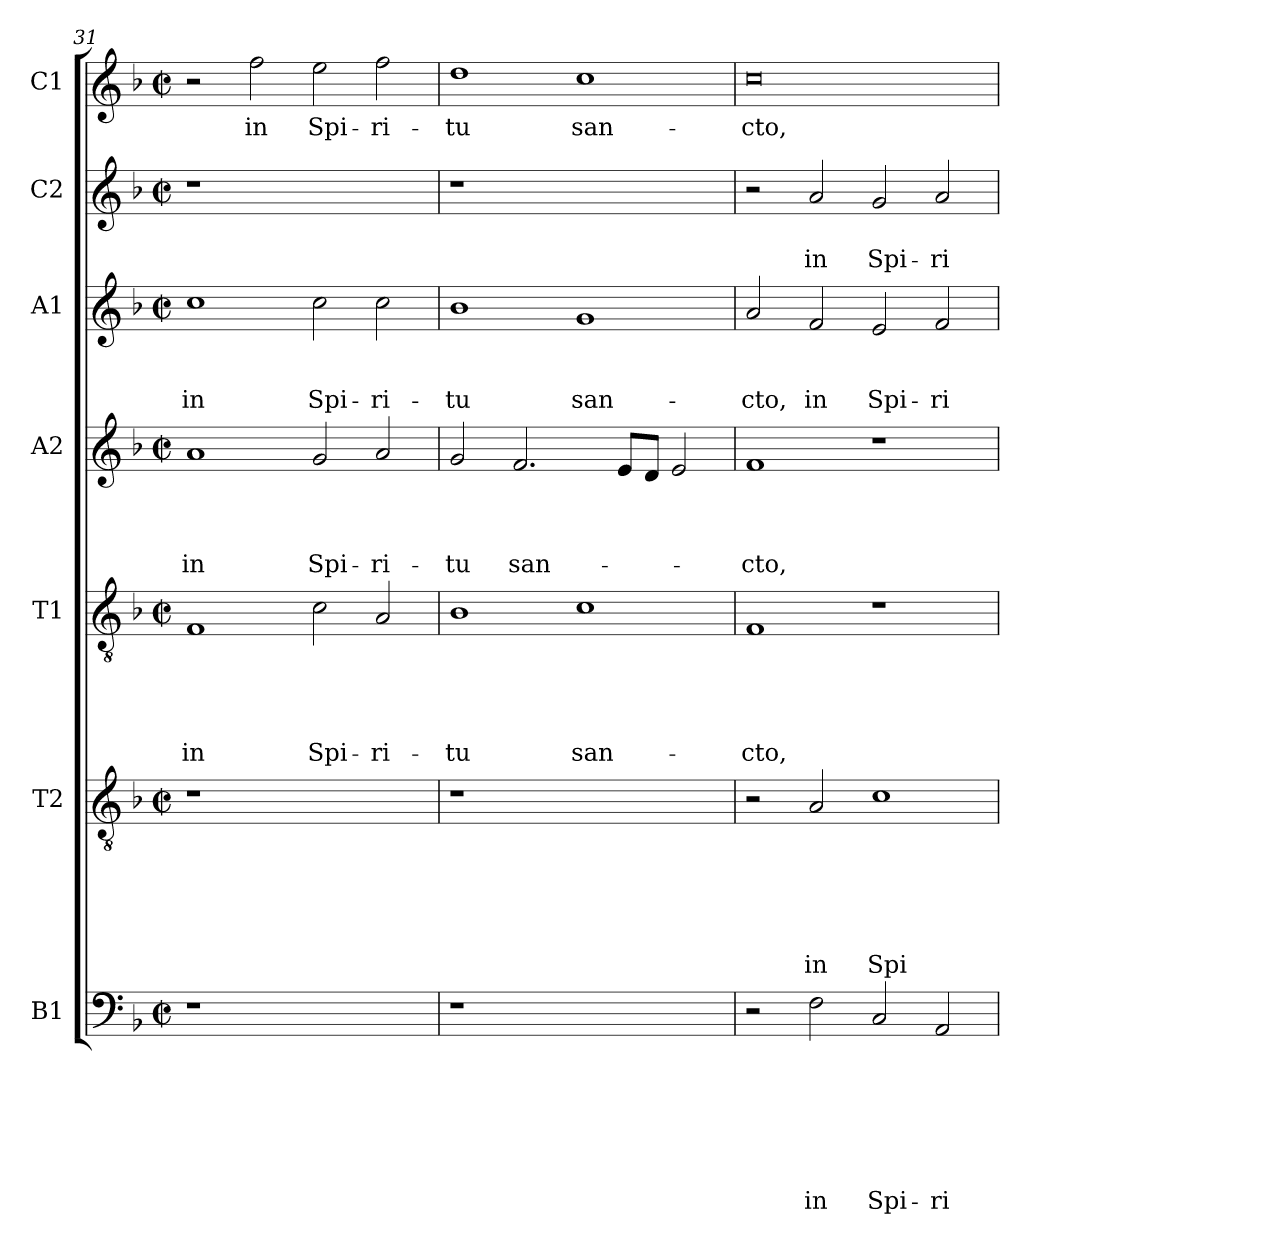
**kern	**text	**text	**text	**text	**text	**text	**text	**kern	**text	**text	**text	**text	**text	**text	**kern	**text	**text	**text	**text	**text	**kern	**text	**text	**text	**text	**kern	**text	**text	**text	**kern	**text	**text	**kern	**text
*part7	*part7	*part7	*part7	*part7	*part7	*part7	*part7	*part6	*part6	*part6	*part6	*part6	*part6	*part6	*part5	*part5	*part5	*part5	*part5	*part5	*part4	*part4	*part4	*part4	*part4	*part3	*part3	*part3	*part3	*part2	*part2	*part2	*part1	*part1
*staff7	*staff7	*staff7	*staff7	*staff7	*staff7	*staff7	*staff7	*staff6	*staff6	*staff6	*staff6	*staff6	*staff6	*staff6	*staff5	*staff5	*staff5	*staff5	*staff5	*staff5	*staff4	*staff4	*staff4	*staff4	*staff4	*staff3	*staff3	*staff3	*staff3	*staff2	*staff2	*staff2	*staff1	*staff1
*I"B1	*	*	*	*	*	*	*	*I"T2	*	*	*	*	*	*	*I"T1	*	*	*	*	*	*I"A2	*	*	*	*	*I"A1	*	*	*	*I"C2	*	*	*I"C1	*
*clefF4	*	*	*	*	*	*	*	*clefGv2	*	*	*	*	*	*	*clefGv2	*	*	*	*	*	*clefG2	*	*	*	*	*clefG2	*	*	*	*clefG2	*	*	*clefG2	*
*k[b-]	*	*	*	*	*	*	*	*k[b-]	*	*	*	*	*	*	*k[b-]	*	*	*	*	*	*k[b-]	*	*	*	*	*k[b-]	*	*	*	*k[b-]	*	*	*k[b-]	*
*F:	*	*	*	*	*	*	*	*F:	*	*	*	*	*	*	*F:	*	*	*	*	*	*F:	*	*	*	*	*F:	*	*	*	*F:	*	*	*F:	*
*M2/2	*	*	*	*	*	*	*	*M2/2	*	*	*	*	*	*	*M2/2	*	*	*	*	*	*M2/2	*	*	*	*	*M2/2	*	*	*	*M2/2	*	*	*M2/2	*
*met(c|)	*	*	*	*	*	*	*	*met(c|)	*	*	*	*	*	*	*met(c|)	*	*	*	*	*	*met(c|)	*	*	*	*	*met(c|)	*	*	*	*met(c|)	*	*	*met(c|)	*
=31	=31	=31	=31	=31	=31	=31	=31	=31	=31	=31	=31	=31	=31	=31	=31	=31	=31	=31	=31	=31	=31	=31	=31	=31	=31	=31	=31	=31	=31	=31	=31	=31	=31	=31
!	!	!	!	!	!	!	!	!	!	!	!	!	!	!	!	!	!	!	!	!LO:LY:b	!	!	!	!	!LO:LY:b	!	!	!	!LO:LY:b	!	!	!	!	!
1r	.	.	.	.	.	.	.	1r	.	.	.	.	.	.	1F	.	.	.	.	in	1a	.	.	.	in	1cc	.	.	in	1r	.	.	2r	.
!	!	!	!	!	!	!	!	!	!	!	!	!	!	!	!	!	!	!	!	!	!	!	!	!	!	!	!	!	!	!	!	!	!	!LO:LY:b
.	.	.	.	.	.	.	.	.	.	.	.	.	.	.	.	.	.	.	.	.	.	.	.	.	.	.	.	.	.	.	.	.	2ff\	in
!	!	!	!	!	!	!	!	!	!	!	!	!	!	!	!	!	!	!	!	!LO:LY:b	!	!	!	!	!LO:LY:b	!	!	!	!LO:LY:b	!	!	!	!	!LO:LY:b
1ryy	.	.	.	.	.	.	.	1ryy	.	.	.	.	.	.	2c\	.	.	.	.	Spi-	2g/	.	.	.	Spi-	2cc\	.	.	Spi-	1ryy	.	.	2ee\	Spi-
!	!	!	!	!	!	!	!	!	!	!	!	!	!	!	!	!	!	!	!	!LO:LY:b	!	!	!	!	!LO:LY:b	!	!	!	!LO:LY:b	!	!	!	!	!LO:LY:b
.	.	.	.	.	.	.	.	.	.	.	.	.	.	.	2A/	.	.	.	.	-ri-	2a/	.	.	.	-ri-	2cc\	.	.	-ri-	.	.	.	2ff\	-ri-
=32	=32	=32	=32	=32	=32	=32	=32	=32	=32	=32	=32	=32	=32	=32	=32	=32	=32	=32	=32	=32	=32	=32	=32	=32	=32	=32	=32	=32	=32	=32	=32	=32	=32	=32
!	!	!	!	!	!	!	!	!	!	!	!	!	!	!	!	!	!	!	!	!LO:LY:b	!	!	!	!	!LO:LY:b	!	!	!	!LO:LY:b	!	!	!	!	!LO:LY:b
1r	.	.	.	.	.	.	.	1r	.	.	.	.	.	.	1B-	.	.	.	.	-tu	2g/	.	.	.	-tu	1b-	.	.	-tu	1r	.	.	1dd	-tu
!	!	!	!	!	!	!	!	!	!	!	!	!	!	!	!	!	!	!	!	!	!	!	!	!	!LO:LY:b	!	!	!	!	!	!	!	!	!
.	.	.	.	.	.	.	.	.	.	.	.	.	.	.	.	.	.	.	.	.	2.f/	.	.	.	san-	.	.	.	.	.	.	.	.	.
!	!	!	!	!	!	!	!	!	!	!	!	!	!	!	!	!	!	!	!	!LO:LY:b	!	!	!	!	!	!	!	!	!LO:LY:b	!	!	!	!	!LO:LY:b
1ryy	.	.	.	.	.	.	.	1ryy	.	.	.	.	.	.	1c	.	.	.	.	san-	.	.	.	.	.	1g	.	.	san-	1ryy	.	.	1cc	san-
.	.	.	.	.	.	.	.	.	.	.	.	.	.	.	.	.	.	.	.	.	8e/L	.	.	.	.	.	.	.	.	.	.	.	.	.
.	.	.	.	.	.	.	.	.	.	.	.	.	.	.	.	.	.	.	.	.	8d/J	.	.	.	.	.	.	.	.	.	.	.	.	.
.	.	.	.	.	.	.	.	.	.	.	.	.	.	.	.	.	.	.	.	.	2e/	.	.	.	.	.	.	.	.	.	.	.	.	.
!!LO:LB:g=z
=33	=33	=33	=33	=33	=33	=33	=33	=33	=33	=33	=33	=33	=33	=33	=33	=33	=33	=33	=33	=33	=33	=33	=33	=33	=33	=33	=33	=33	=33	=33	=33	=33	=33	=33
!	!	!	!	!	!	!	!	!	!	!	!	!	!	!	!	!	!	!	!	!LO:LY:b	!	!	!	!	!LO:LY:b	!	!	!	!LO:LY:b	!	!	!	!	!LO:LY:b
2r	.	.	.	.	.	.	.	2r	.	.	.	.	.	.	1F	.	.	.	.	-cto,	1f	.	.	.	-cto,	2a/	.	.	-cto,	2r	.	.	0cc	-cto,
!	!	!	!	!	!	!	!LO:LY:b	!	!	!	!	!	!	!LO:LY:b	!	!	!	!	!	!	!	!	!	!	!	!	!	!	!LO:LY:b	!	!	!LO:LY:b	!	!
2F\	.	.	.	.	.	.	in	2A/	.	.	.	.	.	in	.	.	.	.	.	.	.	.	.	.	.	2f/	.	.	in	2a/	.	in	.	.
!	!	!	!	!	!	!	!LO:LY:b	!	!	!	!	!	!	!LO:LY:b	!	!	!	!	!	!	!	!	!	!	!	!	!	!	!LO:LY:b	!	!	!LO:LY:b	!	!
2C/	.	.	.	.	.	.	Spi-	1c	.	.	.	.	.	Spi-	1r	.	.	.	.	.	1r	.	.	.	.	2e/	.	.	Spi-	2g/	.	Spi-	.	.
!	!	!	!	!	!	!	!LO:LY:b	!	!	!	!	!	!	!	!	!	!	!	!	!	!	!	!	!	!	!	!	!	!LO:LY:b	!	!	!LO:LY:b	!	!
2AA/	.	.	.	.	.	.	-ri-	.	.	.	.	.	.	.	.	.	.	.	.	.	.	.	.	.	.	2f/	.	.	-ri-	2a/	.	-ri-	.	.
=	=	=	=	=	=	=	=	=	=	=	=	=	=	=	=	=	=	=	=	=	=	=	=	=	=	=	=	=	=	=	=	=	=	=
*-	*-	*-	*-	*-	*-	*-	*-	*-	*-	*-	*-	*-	*-	*-	*-	*-	*-	*-	*-	*-	*-	*-	*-	*-	*-	*-	*-	*-	*-	*-	*-	*-	*-	*-
